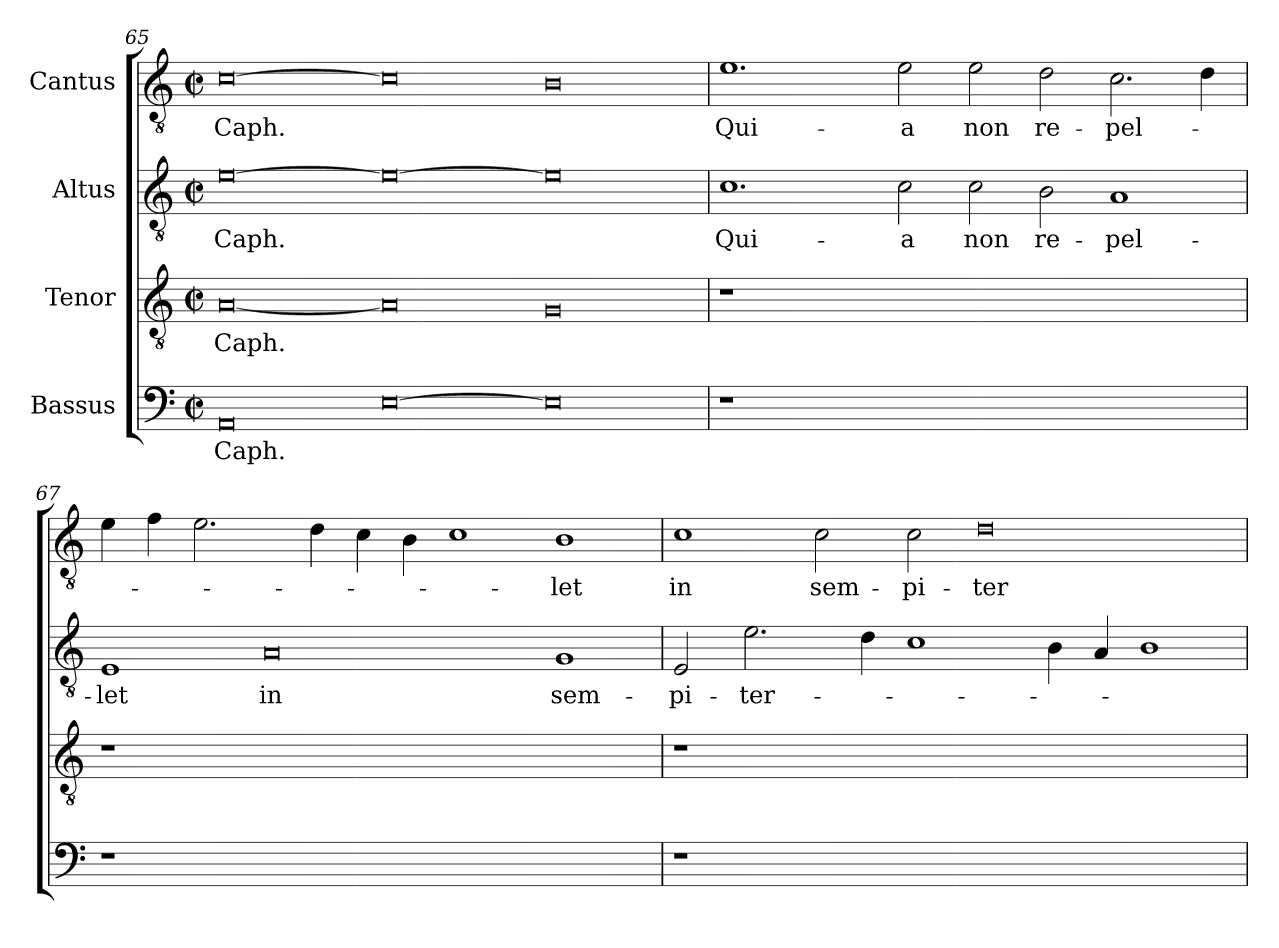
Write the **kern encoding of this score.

**kern	**text	**kern	**text	**kern	**text	**kern	**text
*part4	*part4	*part3	*part3	*part2	*part2	*part1	*part1
*staff4	*staff4	*staff3	*staff3	*staff2	*staff2	*staff1	*staff1
*I"Bassus	*	*I"Tenor	*	*I"Altus	*	*I"Cantus	*
*clefF4	*	*clefGv2	*	*clefGv2	*	*clefGv2	*
*k[]	*	*k[]	*	*k[]	*	*k[]	*
*C:	*	*C:	*	*C:	*	*C:	*
*M2/2	*	*M2/2	*	*M2/2	*	*M2/2	*
*met(c|)	*	*met(c|)	*	*met(c|)	*	*met(c|)	*
=65	=65	=65	=65	=65	=65	=65	=65
!	!LO:LY:b	!	!LO:LY:b	!	!LO:LY:b	!	!LO:LY:b
0AA	Caph.	[0A	Caph.	[0e	Caph.	[0c	Caph.
[0E	.	0A]	.	0e_	.	0c]	.
0E]	.	0G	.	0e]	.	0B	.
=66	=66	=66	=66	=66	=66	=66	=66
!	!	!	!	!	!LO:LY:b	!	!LO:LY:b
1r	.	1r	.	1.c	Qui-	1.e	Qui-
0.ryy	.	0.ryy	.	.	.	.	.
!	!	!	!	!	!LO:LY:b	!	!LO:LY:b
.	.	.	.	2c\	-a	2e\	-a
!	!	!	!	!	!LO:LY:b	!	!LO:LY:b
.	.	.	.	2c\	non	2e\	non
!	!	!	!	!	!LO:LY:b	!	!LO:LY:b
.	.	.	.	2B\	re-	2d\	re-
!	!	!	!	!	!LO:LY:b	!	!LO:LY:b
.	.	.	.	1A	-pel-	2.c\	-pel-
.	.	.	.	.	.	4d\	.
=67	=67	=67	=67	=67	=67	=67	=67
!	!	!	!	!	!LO:LY:b	!	!
1r	.	1r	.	1E	-let	4e\	.
.	.	.	.	.	.	4f\	.
.	.	.	.	.	.	2.e\	.
!	!	!	!	!	!LO:LY:b	!	!
0.ryy	.	0.ryy	.	0A	in	.	.
.	.	.	.	.	.	4d\	.
.	.	.	.	.	.	4c\	.
.	.	.	.	.	.	4B\	.
.	.	.	.	.	.	1c	.
!	!	!	!	!	!LO:LY:b	!	!LO:LY:b
.	.	.	.	1G	sem-	1B	-let
=68	=68	=68	=68	=68	=68	=68	=68
!	!	!	!	!	!LO:LY:b	!	!LO:LY:b
1r	.	1r	.	2E/	-pi-	1c	in
!	!	!	!	!	!LO:LY:b	!	!
.	.	.	.	2.e\	-ter-	.	.
!	!	!	!	!	!	!	!LO:LY:b
0.ryy	.	0.ryy	.	.	.	2c\	sem-
.	.	.	.	4d\	.	.	.
!	!	!	!	!	!	!	!LO:LY:b
.	.	.	.	1c	.	2c\	-pi-
!	!	!	!	!	!	!	!LO:LY:b
.	.	.	.	.	.	0d	-ter-
.	.	.	.	4B\	.	.	.
.	.	.	.	4A/	.	.	.
.	.	.	.	1B	.	.	.
=	=	=	=	=	=	=	=
*-	*-	*-	*-	*-	*-	*-	*-
